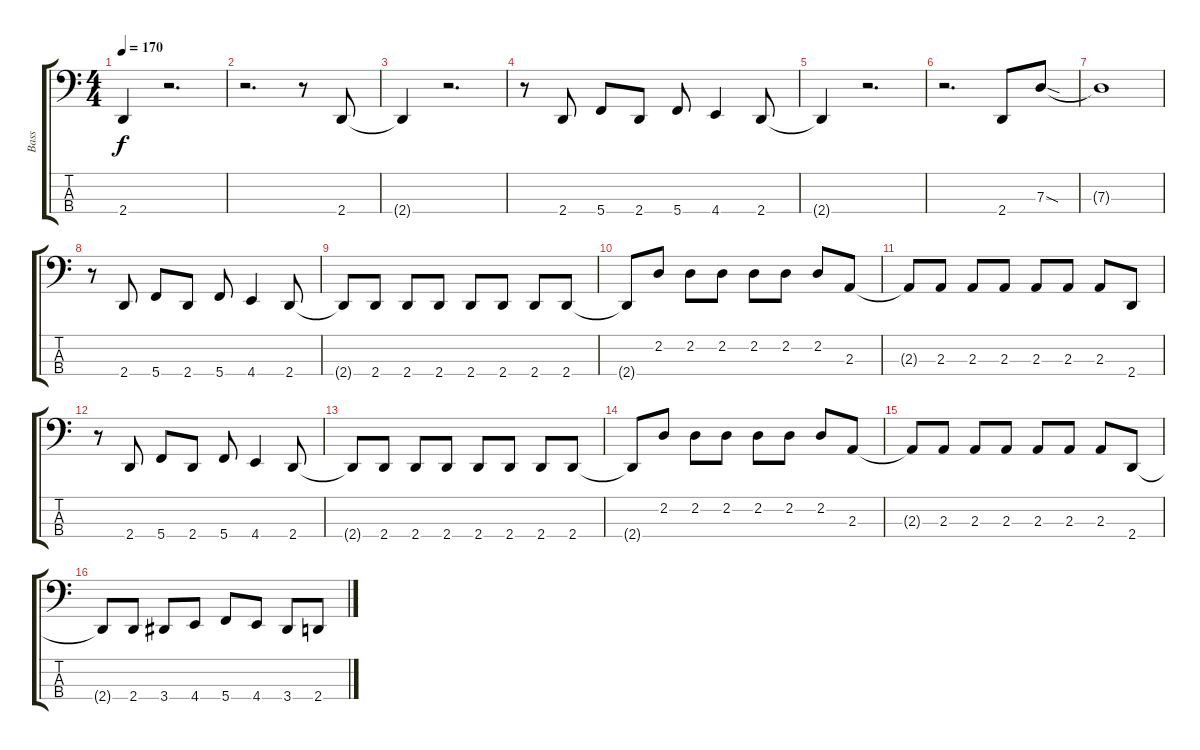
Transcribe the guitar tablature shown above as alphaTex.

\track ("Bass" "Bass") {instrument electricbasspick}
\staff {score tabs}
\tuning (F2 C2 G1 C1) {hide}
\ts (4 4)
\tempo 170
\clef f4
\ks c
2.4{t}.4{dy f} r.2{d} |
r.2{d} r.8 2.4.8 |
2.4{t}.4 r.2{d} |
r.8 2.4.8 5.4.8 2.4.8 5.4.8 4.4.4 2.4.8 |
2.4{t}.4 r.2{d} |
r.2{d} 2.4.8 7.3{sod}.8 |
7.3{t}.1 |
r.8 2.4.8 5.4.8 2.4.8 5.4.8 4.4.4 2.4.8 |
2.4{t}.8 2.4.8 2.4.8 2.4.8 2.4.8 2.4.8 2.4.8 2.4.8 |
2.4{t}.8 2.2.8 2.2.8 2.2.8 2.2.8 2.2.8 2.2.8 2.3.8 |
2.3{t}.8 2.3.8 2.3.8 2.3.8 2.3.8 2.3.8 2.3.8 2.4.8 |
r.8 2.4.8 5.4.8 2.4.8 5.4.8 4.4.4 2.4.8 |
2.4{t}.8 2.4.8 2.4.8 2.4.8 2.4.8 2.4.8 2.4.8 2.4.8 |
2.4{t}.8 2.2.8 2.2.8 2.2.8 2.2.8 2.2.8 2.2.8 2.3.8 |
2.3{t}.8 2.3.8 2.3.8 2.3.8 2.3.8 2.3.8 2.3.8 2.4.8 |
2.4{t}.8 2.4.8 3.4.8 4.4.8 5.4.8 4.4.8 3.4.8 2.4.8
